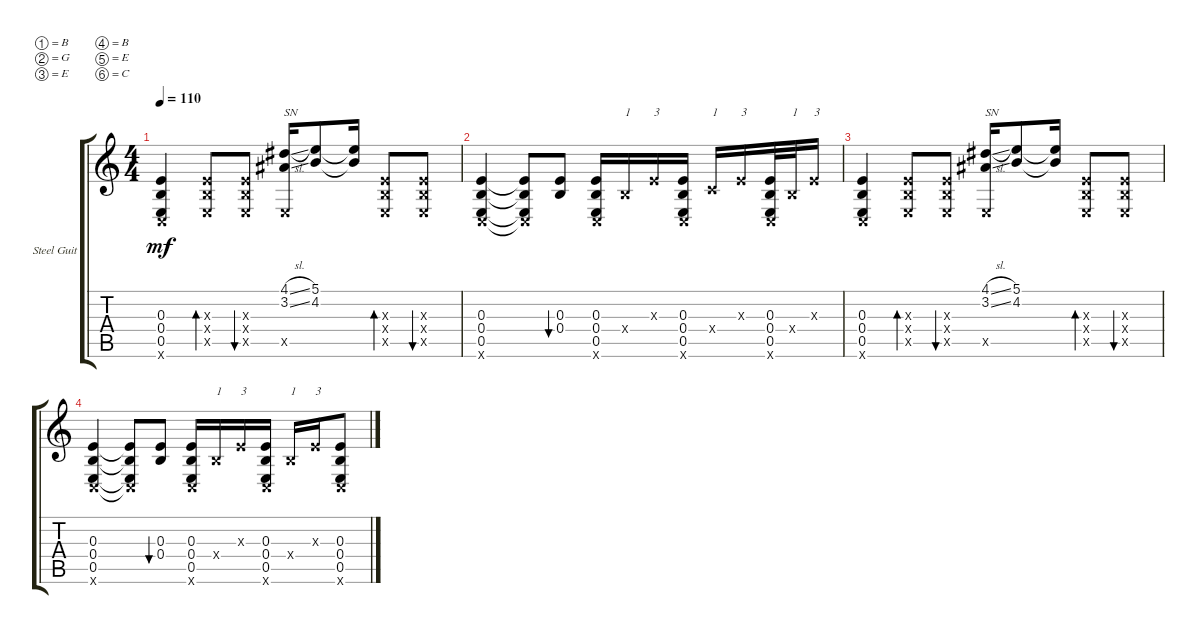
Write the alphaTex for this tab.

\defaultSystemsLayout 4
\bracketExtendMode groupsimilarinstruments
\firstSystemTrackNameOrientation horizontal
\otherSystemsTrackNameOrientation horizontal
\track ("Steel Guitar" "Steel Guit") {instrument acousticguitarsteel}
\staff {score tabs}
\tuning (B3 G3 E3 B2 E2 C2)
\ts (4 4)
\tempo 110
\clef g2
\ks c
(0.5 0.4 0.3 0.6{x}).4{dy mf} (0.5{x} 0.4{x} 0.3{x}).8{bd 30} (0.3{x} 0.4{x} 0.5{x}).8{bu 30} (3.2{sl} 4.1{sl} 0.5{x}).16{txt "SN"} (5.1 4.2).8 (5.1{t} 4.2{t}).16 (0.5{x} 0.4{x} 0.3{x}).8{bd 30} (0.3{x} 0.4{x} 0.5{x}).8{bu 30} |
(0.5 0.4 0.3 0.6{x}).4 (0.5{t} 0.4{t} 0.3{t} 0.6{x t}).8 (0.3 0.4).8{bu 30} (0.5 0.4 0.3 0.6{x}).16 0.4{x}.16{txt "1"} 0.3{x}.16{txt "3"} (0.5 0.4 0.3 0.6{x}).16 1.4{x}.16{txt "1"} 0.3{x}.16{txt "3"} (0.5 0.4 0.3 0.6{x}).32 0.4{x}.32{txt "1"} 0.3{x}.16{txt "3"} |
(0.5 0.4 0.3 0.6{x}).4 (0.5{x} 0.4{x} 0.3{x}).8{bd 30} (0.3{x} 0.4{x} 0.5{x}).8{bu 30} (3.2{sl} 4.1{sl} 0.5{x}).16{txt "SN"} (5.1 4.2).8 (5.1{t} 4.2{t}).16 (0.5{x} 0.4{x} 0.3{x}).8{bd 30} (0.3{x} 0.4{x} 0.5{x}).8{bu 30} |
(0.5 0.4 0.3 0.6{x}).4 (0.5{t} 0.4{t} 0.3{t} 0.6{x t}).8 (0.3 0.4).8{bu 30} (0.5 0.4 0.3 0.6{x}).16 0.4{x}.16{txt "1"} 0.3{x}.16{txt "3"} (0.5 0.4 0.3 0.6{x}).16 0.4{x}.16{txt "1"} 0.3{x}.16{txt "3"} (0.5 0.4 0.3 0.6{x}).8
